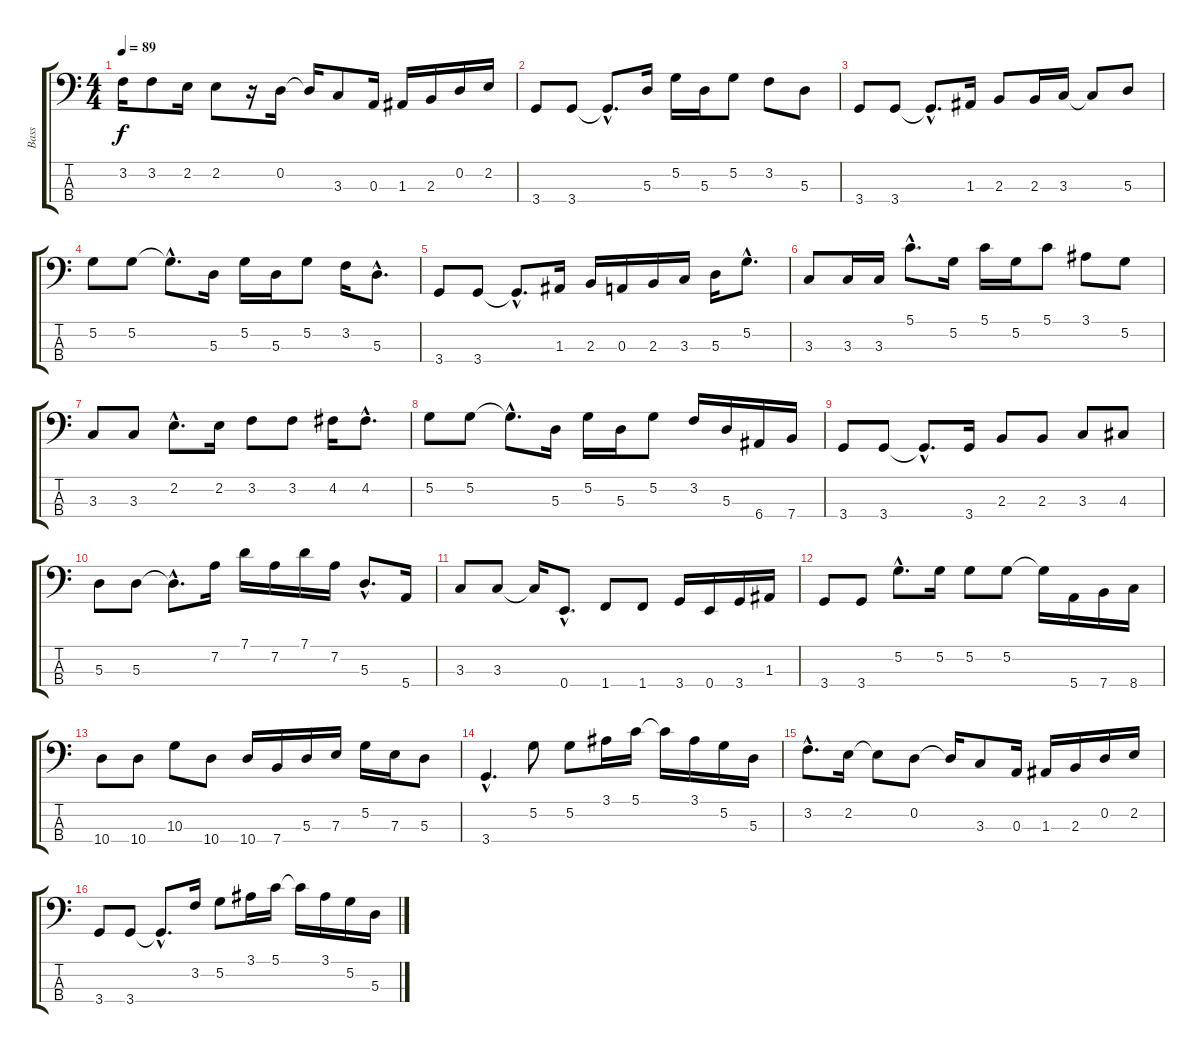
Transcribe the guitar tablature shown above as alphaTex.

\track ("Bass" "Bass") {instrument electricbassfinger}
\staff {score tabs}
\tuning (G2 D2 A1 E1) {hide}
\ts (4 4)
\tempo 89
\clef f4
\ks c
3.2.16{dy f} 3.2.8 2.2.16 2.2.8 r.16 0.2.16 0.2{t}.16 3.3.8 0.3.16 1.3.16 2.3.16 0.2.16 2.2.16 |
3.4.8 3.4.8 3.4{hac t}.8{d} 5.3.16 5.2.16 5.3.16 5.2.8 3.2.8 5.3.8 |
3.4.8 3.4.8 3.4{hac t}.8{d} 1.3.16 2.3.8 2.3.16 3.3.16 3.3{t}.8 5.3.8 |
5.2.8 5.2.8 5.2{hac t}.8{d} 5.3.16 5.2.16 5.3.16 5.2.8 3.2.16 5.3{hac}.8{d} |
3.4.8 3.4.8 3.4{hac t}.8{d} 1.3.16 2.3.16 0.3.16 2.3.16 3.3.16 5.3.16 5.2{hac}.8{d} |
3.3.8 3.3.16 3.3.16 5.1{hac}.8{d} 5.2.16 5.1.16 5.2.16 5.1.8 3.1.8 5.2.8 |
3.3.8 3.3.8 2.2{hac}.8{d} 2.2.16 3.2.8 3.2.8 4.2.16 4.2{hac}.8{d} |
5.2.8 5.2.8 5.2{hac t}.8{d} 5.3.16 5.2.16 5.3.16 5.2.8 3.2.16 5.3.16 6.4.16 7.4.16 |
3.4.8 3.4.8 3.4{hac t}.8{d} 3.4.16 2.3.8 2.3.8 3.3.8 4.3.8 |
5.3.8 5.3.8 5.3{hac t}.8{d} 7.2.16 7.1.16 7.2.16 7.1.16 7.2.16 5.3{hac}.8{d} 5.4.16 |
3.3.8 3.3.8 3.3{t}.16 0.4{hac}.8{d} 1.4.8 1.4.8 3.4.16 0.4.16 3.4.16 1.3.16 |
3.4.8 3.4.8 5.2{hac}.8{d} 5.2.16 5.2.8 5.2.8 5.2{t}.16 5.4.16 7.4.16 8.4.16 |
10.4.8 10.4.8 10.3.8 10.4.8 10.4.16 7.4.16 5.3.16 7.3.16 5.2.16 7.3.16 5.3.8 |
3.4{hac}.4{d} 5.2.8 5.2.8 3.1.16 5.1.16 5.1{t}.16 3.1.16 5.2.16 5.3.16 |
3.2{hac}.8{d} 2.2.16 2.2{t}.8 0.2.8 0.2{t}.16 3.3.8 0.3.16 1.3.16 2.3.16 0.2.16 2.2.16 |
3.4.8 3.4.8 3.4{hac t}.8{d} 3.2.16 5.2.8 3.1.16 5.1.16 5.1{t}.16 3.1.16 5.2.16 5.3.16
